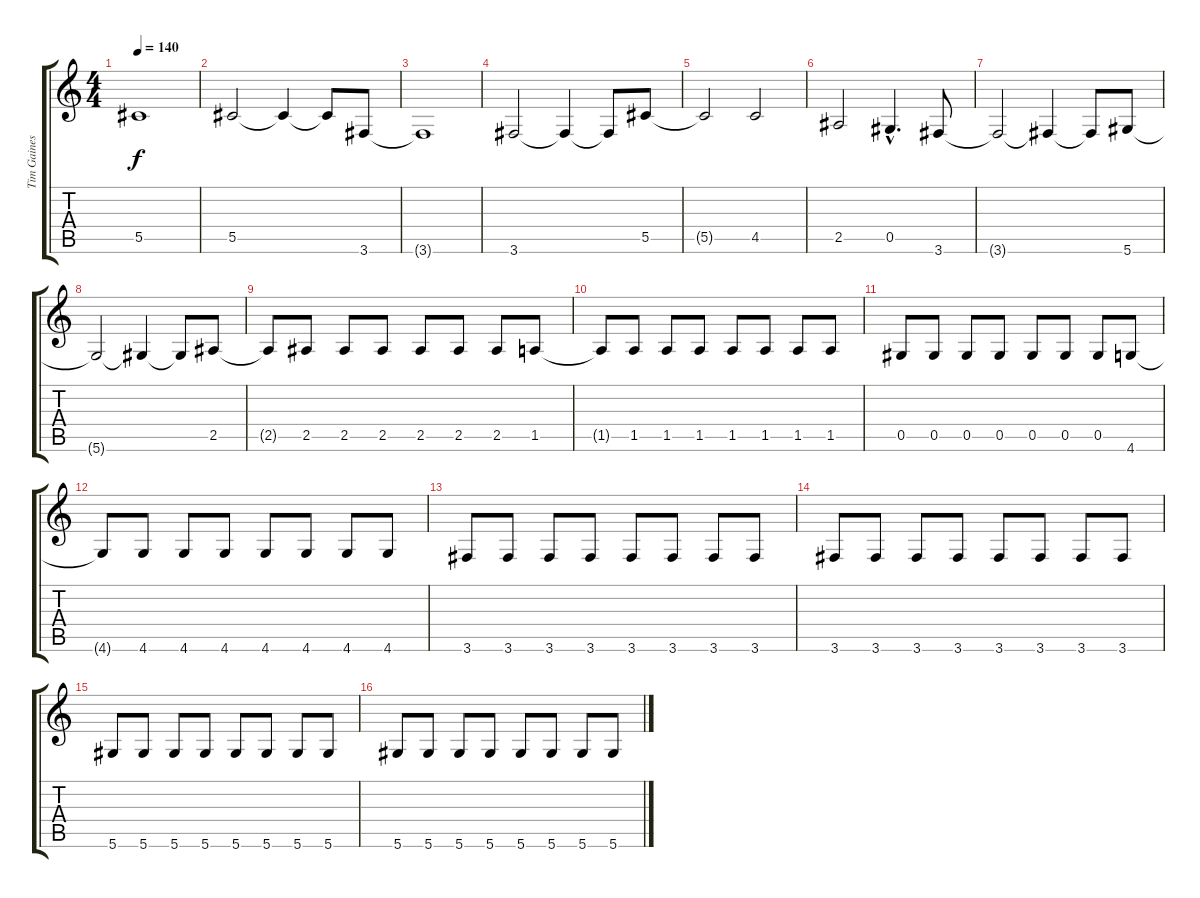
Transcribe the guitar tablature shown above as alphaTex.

\track ("Tim Gaines" "Tim Gaines") {instrument electricbassfinger}
\staff {score tabs}
\tuning (Eb4 Bb3 Gb3 Db3 Ab2 Eb2) {hide}
\ts (4 4)
\tempo 140
\clef g2
\ks c
5.5.1{dy f} |
5.5.2 5.5{t}.4 5.5{t}.8 3.6.8 |
3.6{t}.1 |
3.6.2 3.6{t}.4 3.6{t}.8 5.5.8 |
5.5{t}.2 4.5.2 |
2.5.2 0.5{hac}.4{d} 3.6.8 |
3.6{t}.2 3.6{t}.4 3.6{t}.8 5.6.8 |
5.6{t}.2 5.6{t}.4 5.6{t}.8 2.5.8 |
2.5{t}.8 2.5.8 2.5.8 2.5.8 2.5.8 2.5.8 2.5.8 1.5.8 |
1.5{t}.8 1.5.8 1.5.8 1.5.8 1.5.8 1.5.8 1.5.8 1.5.8 |
0.5.8 0.5.8 0.5.8 0.5.8 0.5.8 0.5.8 0.5.8 4.6.8 |
4.6{t}.8 4.6.8 4.6.8 4.6.8 4.6.8 4.6.8 4.6.8 4.6.8 |
3.6.8 3.6.8 3.6.8 3.6.8 3.6.8 3.6.8 3.6.8 3.6.8 |
3.6.8 3.6.8 3.6.8 3.6.8 3.6.8 3.6.8 3.6.8 3.6.8 |
5.6.8 5.6.8 5.6.8 5.6.8 5.6.8 5.6.8 5.6.8 5.6.8 |
5.6.8 5.6.8 5.6.8 5.6.8 5.6.8 5.6.8 5.6.8 5.6.8
